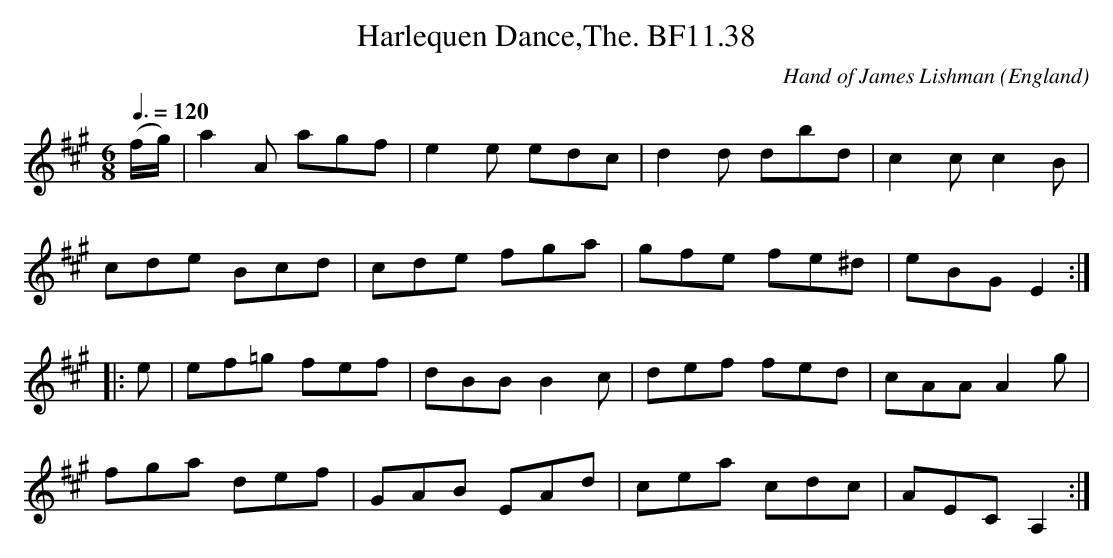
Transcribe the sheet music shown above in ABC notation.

X:1
T:Harlequen Dance,The. BF11.38
C:Hand of James Lishman
L:1/8
M:6/8
O:England
Q:3/8=120
K:A major
(f/2g/2)|a2A agf|e2e edc|d2d dbd|c2cc2B|!
cde Bcd|cde fga|gfe fe^d|eBG E2:|!
|:e|ef=g fef|dBBB2c|def fed|cAAA2g|!
fga def|GAB EAd|cea cdc|AEC A,2:|
